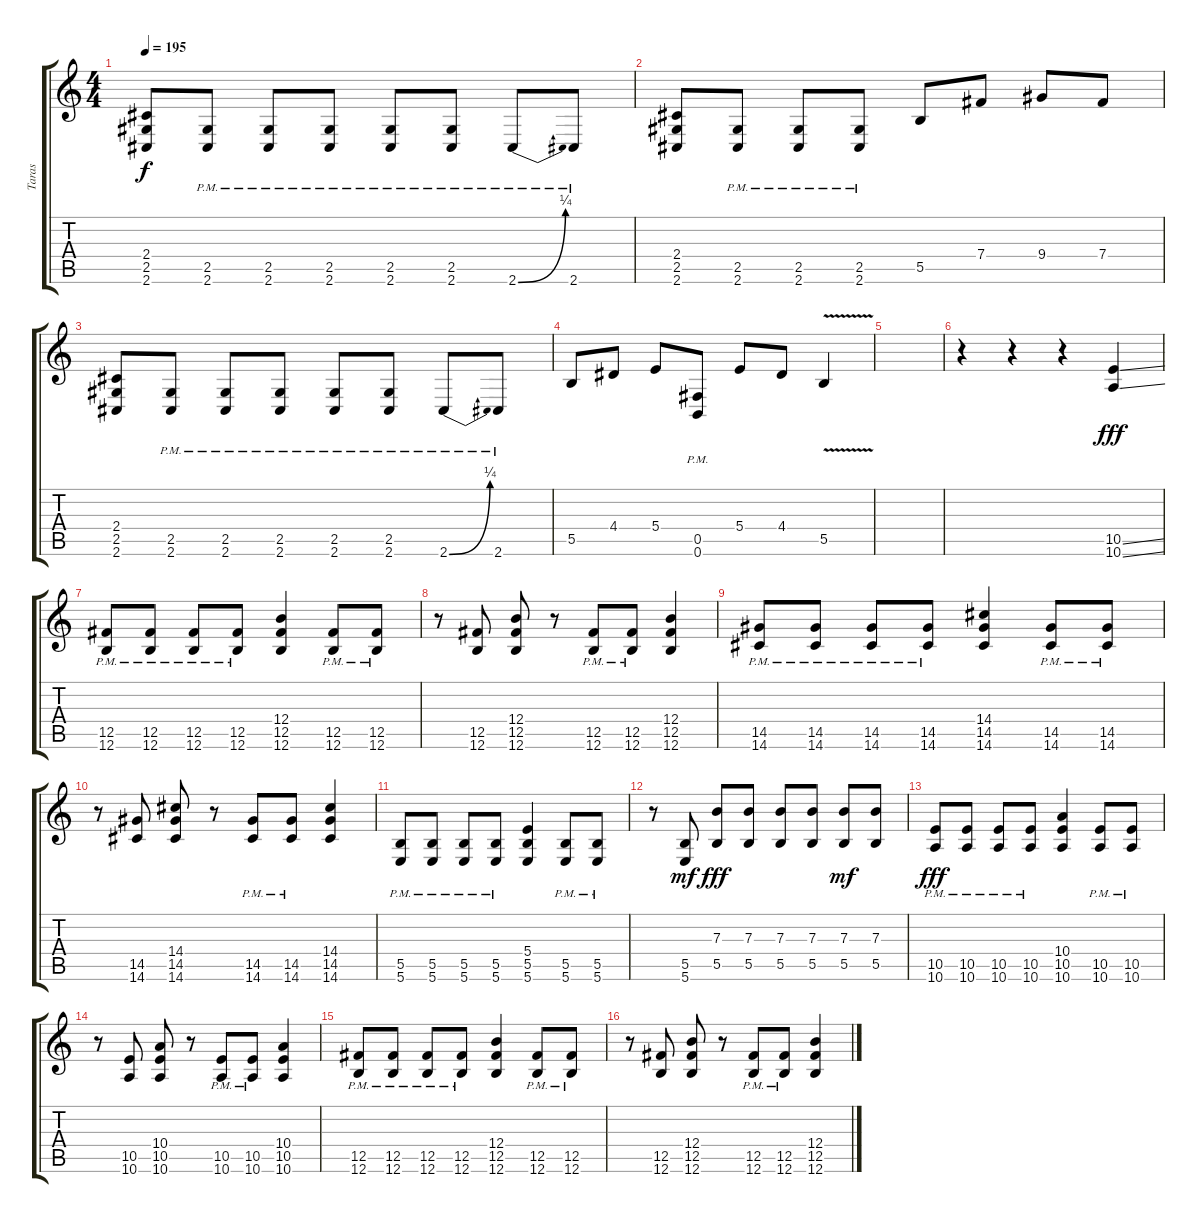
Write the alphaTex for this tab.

\track ("Taras" "Taras") {instrument distortionguitar}
\staff {score tabs}
\tuning (Db4 Ab3 E3 B2 Gb2 B1) {hide}
\ts (4 4)
\tempo 195
\clef g2
\ks c
(2.4 2.5 2.6).8{dy f} (2.5{pm} 2.6{pm}).8 (2.5{pm} 2.6{pm}).8 (2.5{pm} 2.6{pm}).8 (2.5 2.6{pm}).8 (2.5 2.6{pm}).8 2.6{be (bend 0 0 60 1) pm}.8 2.6{pm}.8 |
(2.4 2.5 2.6).8 (2.5{pm} 2.6{pm}).8 (2.5{pm} 2.6{pm}).8 (2.5{pm} 2.6{pm}).8 5.5.8 7.4.8 9.4.8 7.4.8 |
(2.4 2.5 2.6).8 (2.5{pm} 2.6{pm}).8 (2.5{pm} 2.6{pm}).8 (2.5{pm} 2.6{pm}).8 (2.5 2.6{pm}).8 (2.5 2.6{pm}).8 2.6{be (bend 0 0 60 1) pm}.8 2.6{pm}.8 |
5.5.8 4.4.8 5.4.8 (0.5{pm} 0.6{pm}).8 5.4.8 4.4.8 5.5{v}.4 |
|
r.4 r.4 r.4 (10.5{ss} 10.6{ss}).4{dy fff} |
(12.5{pm} 12.6{pm}).8 (12.5{pm} 12.6{pm}).8 (12.5{pm} 12.6{pm}).8 (12.5{pm} 12.6{pm}).8 (12.4 12.5 12.6).4 (12.5{pm} 12.6{pm}).8 (12.5{pm} 12.6{pm}).8 |
r.8 (12.5 12.6).8 (12.4 12.5 12.6).8 r.8 (12.5{pm} 12.6{pm}).8 (12.5{pm} 12.6{pm}).8 (12.4 12.5 12.6).4 |
(14.5{pm} 14.6{pm}).8 (14.5{pm} 14.6{pm}).8 (14.5{pm} 14.6{pm}).8 (14.5{pm} 14.6{pm}).8 (14.4 14.5 14.6).4 (14.5{pm} 14.6{pm}).8 (14.5{pm} 14.6{pm}).8 |
r.8 (14.5 14.6).8 (14.4 14.5 14.6).8 r.8 (14.5{pm} 14.6{pm}).8 (14.5{pm} 14.6{pm}).8 (14.4 14.5 14.6).4 |
(5.5{pm} 5.6{pm}).8 (5.5{pm} 5.6{pm}).8 (5.5{pm} 5.6{pm}).8 (5.5{pm} 5.6{pm}).8 (5.4 5.5 5.6).4 (5.5{pm} 5.6{pm}).8 (5.5{pm} 5.6{pm}).8 |
r.8 (5.5 5.6).8{dy mf} (7.3 5.5).8{dy fff} (7.3 5.5).8 (7.3 5.5).8 (7.3 5.5).8 (7.3 5.5).8{dy mf} (7.3 5.5).8 |
(10.5{pm} 10.6{pm}).8{dy fff} (10.5{pm} 10.6{pm}).8 (10.5{pm} 10.6{pm}).8 (10.5{pm} 10.6{pm}).8 (10.4 10.5 10.6).4 (10.5{pm} 10.6{pm}).8 (10.5{pm} 10.6{pm}).8 |
r.8 (10.5 10.6).8 (10.4 10.5 10.6).8 r.8 (10.5{pm} 10.6{pm}).8 (10.5{pm} 10.6{pm}).8 (10.4 10.5 10.6).4 |
(12.5{pm} 12.6{pm}).8 (12.5{pm} 12.6{pm}).8 (12.5{pm} 12.6{pm}).8 (12.5{pm} 12.6{pm}).8 (12.4 12.5 12.6).4 (12.5{pm} 12.6{pm}).8 (12.5{pm} 12.6{pm}).8 |
r.8 (12.5 12.6).8 (12.4 12.5 12.6).8 r.8 (12.5{pm} 12.6{pm}).8 (12.5{pm} 12.6{pm}).8 (12.4 12.5 12.6).4
